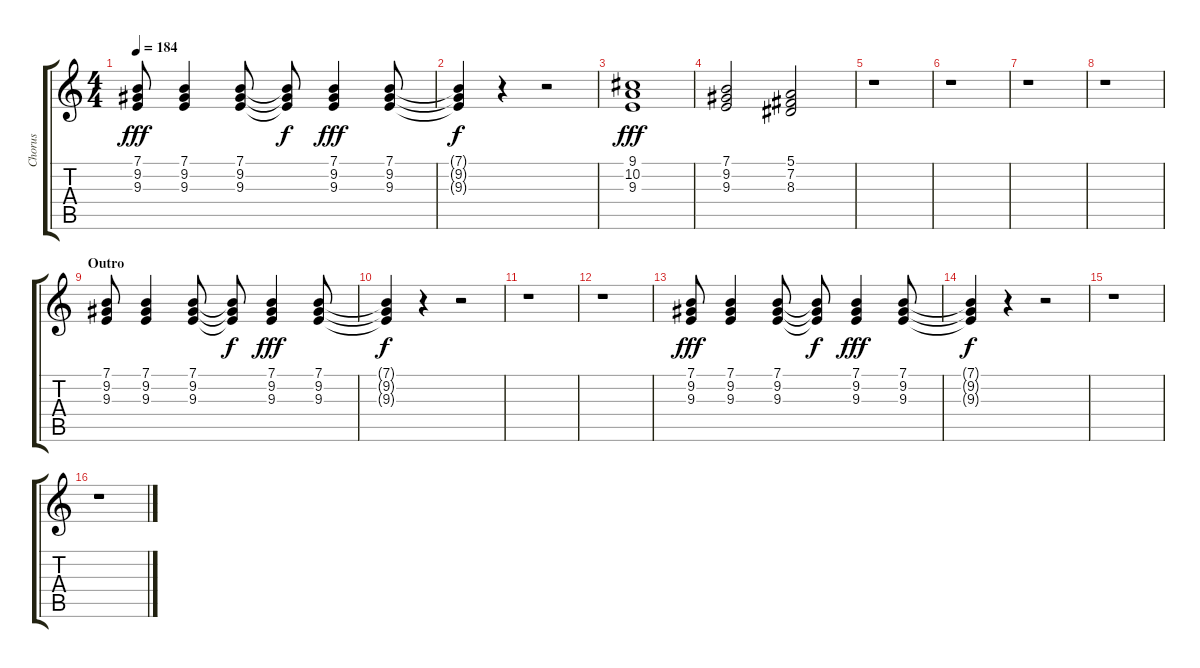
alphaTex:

\track ("Chorus" "Chorus") {instrument synthvoice}
\staff {score tabs}
\tuning (E4 B3 G3 D3 A2 E2) {hide}
\ts (4 4)
\tempo 184
\clef g2
\ks c
(7.1 9.2 9.3).8{dy fff} (7.1 9.2 9.3).4 (7.1 9.2 9.3).8 (7.1{t} 9.2{t} 9.3{t}).8{dy f} (7.1 9.2 9.3).4{dy fff} (7.1 9.2 9.3).8 |
(7.1{t} 9.2{t} 9.3{t}).4{dy f} r.4 r.2 |
(9.1 10.2 9.3).1{dy fff} |
(7.1 9.2 9.3).2 (5.1 7.2 8.3).2 |
r.1 |
r.1 |
r.1 |
r.1 |
\section ("" "Outro")
(7.1 9.2 9.3).8 (7.1 9.2 9.3).4 (7.1 9.2 9.3).8 (7.1{t} 9.2{t} 9.3{t}).8{dy f} (7.1 9.2 9.3).4{dy fff} (7.1 9.2 9.3).8 |
(7.1{t} 9.2{t} 9.3{t}).4{dy f} r.4 r.2 |
r.1 |
r.1 |
(7.1 9.2 9.3).8{dy fff} (7.1 9.2 9.3).4 (7.1 9.2 9.3).8 (7.1{t} 9.2{t} 9.3{t}).8{dy f} (7.1 9.2 9.3).4{dy fff} (7.1 9.2 9.3).8 |
(7.1{t} 9.2{t} 9.3{t}).4{dy f} r.4 r.2 |
r.1 |
r.1
